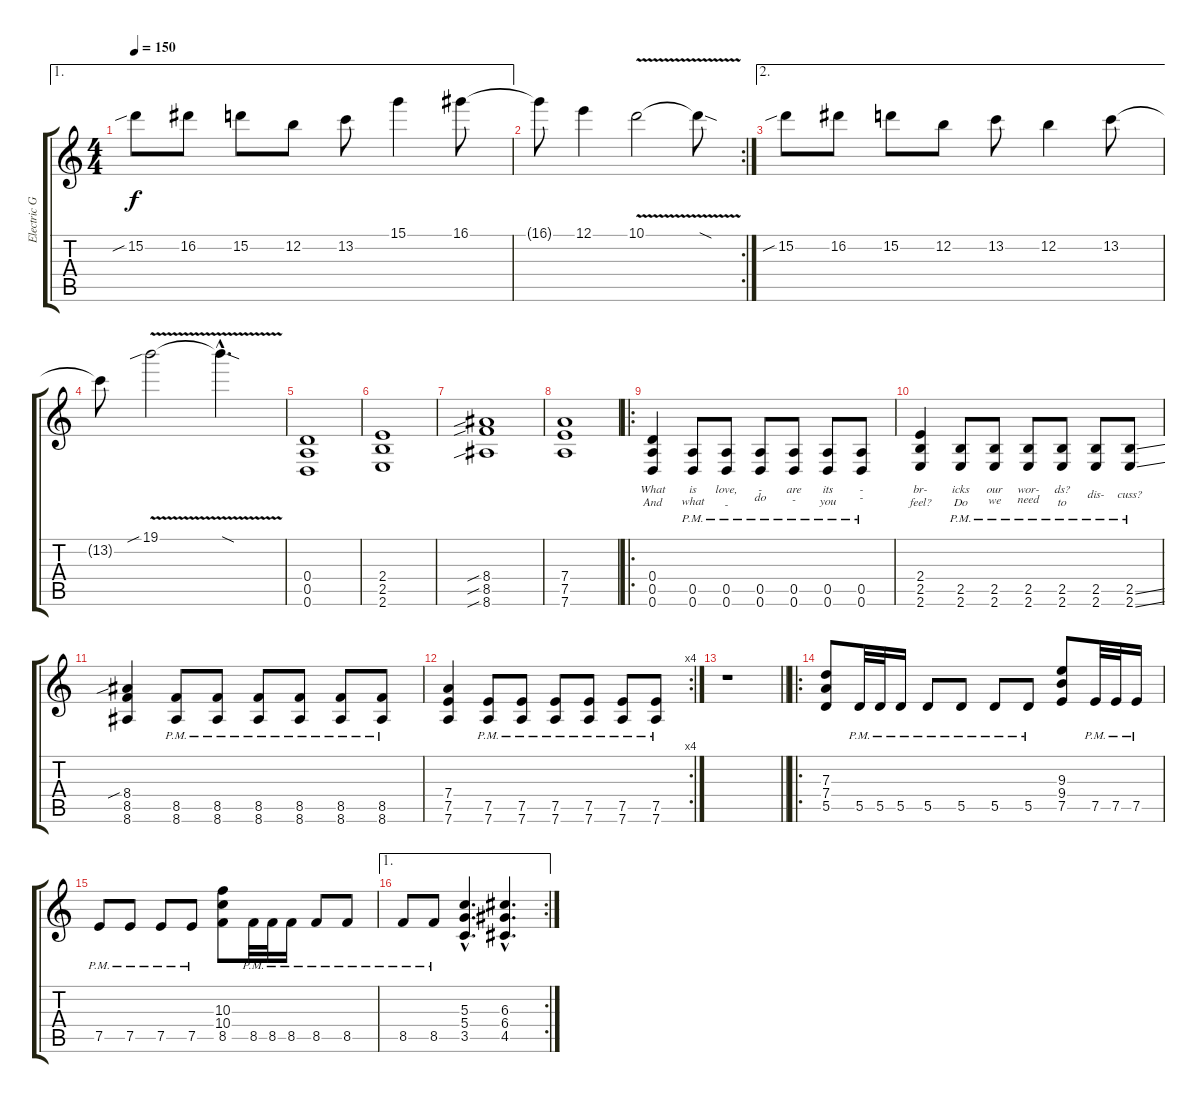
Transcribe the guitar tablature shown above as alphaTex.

\track ("Electric Guitar - Lead" "Electric G") {instrument overdrivenguitar}
\staff {score tabs}
\tuning (E4 B3 G3 D3 A2 D2) {hide}
\ae 1
\ts (4 4)
\tempo 150
\clef g2
\ks c
15.2{sib}.8{dy f} 16.2.8 15.2.8 12.2.8 13.2.8 15.1.4 16.1.8 |
\rc 2
16.1{t}.8 12.1.4 10.1{v}.2 10.1{sod t}.8 |
\ae 2
15.2{sib}.8 16.2.8 15.2.8 12.2.8 13.2.8 12.2.4 13.2.8 |
13.2{t}.8 19.1{v sib}.2 19.1{v sod hac t}.4{d} |
(0.4 0.5 0.6).1 |
(2.4 2.5 2.6).1 |
(8.4{sib} 8.5{sib} 8.6{sib}).1 |
(7.4 7.5 7.6).1 |
\ro
(0.4 0.5 0.6).4{lyrics (0 "") lyrics (1 "") lyrics (2 "What") lyrics (3 "And") lyrics (4 "")} (0.5{pm} 0.6{pm}).8{lyrics (0 "") lyrics (1 "") lyrics (2 "is") lyrics (3 "what") lyrics (4 "")} (0.5{pm} 0.6{pm}).8{lyrics (0 "") lyrics (1 "") lyrics (2 "love,") lyrics (3 "-") lyrics (4 "")} (0.5{pm} 0.6{pm}).8{lyrics (0 "") lyrics (1 "") lyrics (2 "-") lyrics (3 "do") lyrics (4 "")} (0.5{pm} 0.6{pm}).8{lyrics (0 "") lyrics (1 "") lyrics (2 "are") lyrics (3 "-") lyrics (4 "")} (0.5{pm} 0.6{pm}).8{lyrics (0 "") lyrics (1 "") lyrics (2 "its") lyrics (3 "you") lyrics (4 "")} (0.5{pm} 0.6{pm}).8{lyrics (0 "") lyrics (1 "") lyrics (2 "-") lyrics (3 "-") lyrics (4 "")} |
(2.4 2.5 2.6).4{lyrics (0 "") lyrics (1 "") lyrics (2 "br-") lyrics (3 "feel?") lyrics (4 "")} (2.5{pm} 2.6{pm}).8{lyrics (0 "") lyrics (1 "") lyrics (2 "icks") lyrics (3 "Do") lyrics (4 "")} (2.5{pm} 2.6{pm}).8{lyrics (0 "") lyrics (1 "") lyrics (2 "our") lyrics (3 "we") lyrics (4 "")} (2.5{pm} 2.6{pm}).8{lyrics (0 "") lyrics (1 "") lyrics (2 "wor-") lyrics (3 "need") lyrics (4 "")} (2.5{pm} 2.6{pm}).8{lyrics (0 "") lyrics (1 "") lyrics (2 "ds?") lyrics (3 "to") lyrics (4 "")} (2.5{pm} 2.6{pm}).8{lyrics (0 "") lyrics (1 "") lyrics (2 "") lyrics (3 "dis-") lyrics (4 "")} (2.5{ss pm} 2.6{ss pm}).8{lyrics (0 "") lyrics (1 "") lyrics (2 "") lyrics (3 "cuss?") lyrics (4 "")} |
(8.4{sib} 8.5 8.6).4 (8.5{pm} 8.6{pm}).8 (8.5{pm} 8.6{pm}).8 (8.5{pm} 8.6{pm}).8 (8.5{pm} 8.6{pm}).8 (8.5{pm} 8.6{pm}).8 (8.5{pm} 8.6{pm}).8 |
\rc 4
(7.4 7.5 7.6).4 (7.5{pm} 7.6{pm}).8 (7.5{pm} 7.6{pm}).8 (7.5{pm} 7.6{pm}).8 (7.5{pm} 7.6{pm}).8 (7.5{pm} 7.6{pm}).8 (7.5{pm} 7.6{pm}).8 |
\barLineRight lightlight
r.1 |
\ro
(7.3 7.4 5.5).8 5.5{pm}.32 5.5{pm}.32 5.5{pm}.16 5.5{pm}.8 5.5{pm}.8 5.5{pm}.8 5.5{pm}.8 (9.3 9.4 7.5).8 7.5{pm}.32 7.5{pm}.32 7.5{pm}.16 |
7.5{pm}.8 7.5{pm}.8 7.5{pm}.8 7.5{pm}.8 (10.3 10.4 8.5).8 8.5{pm}.32 8.5{pm}.32 8.5{pm}.16 8.5{pm}.8 8.5{pm}.8 |
\ae 1
\rc 2
8.5{pm}.8 8.5{pm}.8 (5.3{hac} 5.4{hac} 3.5{hac}).4{d} (6.3{hac} 6.4{hac} 4.5{hac}).4{d}
